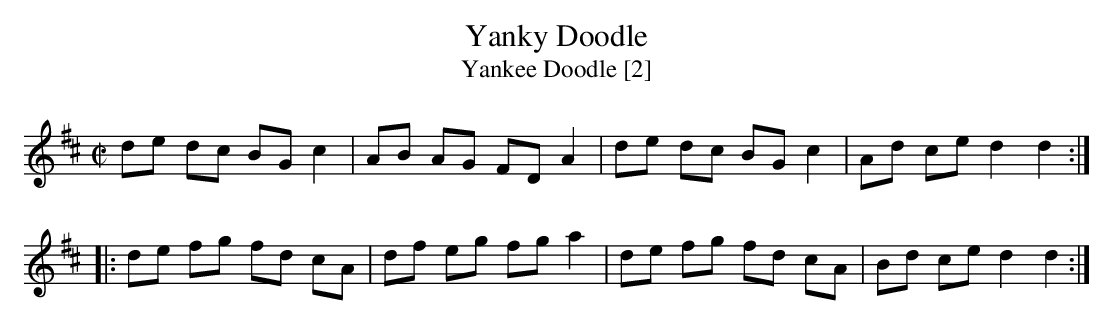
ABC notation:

X:1
T:Yanky Doodle
T:Yankee Doodle [2]
M:C|
L:1/8
K:D
de dc BG c2|AB AG FD A2|de dc BG c2|Ad ce d2d2:|
|:de fg fd cA|df eg fg a2|de fg fd cA|Bd ce d2d2:|]
